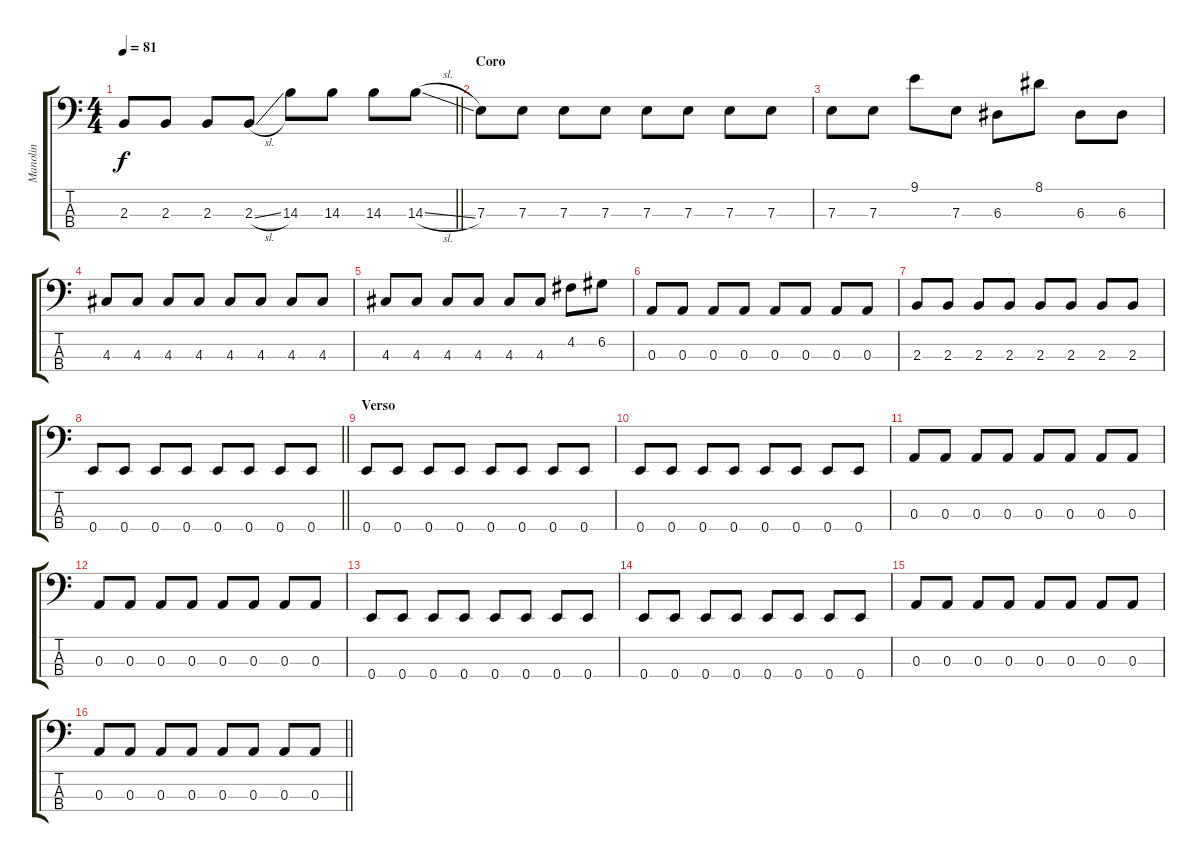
\track ("Manolin" "Manolin") {instrument electricbassfinger}
\staff {score tabs}
\tuning (G2 D2 A1 E1) {hide}
\ts (4 4)
\tempo 81
\clef f4
\barLineRight lightlight
\ks c
2.3.8{dy f} 2.3.8 2.3.8 2.3{sl}.8 14.3.8 14.3.8 14.3.8 14.3{sl}.8 |
\section ("" "Coro")
7.3.8 7.3.8 7.3.8 7.3.8 7.3.8 7.3.8 7.3.8 7.3.8 |
7.3.8 7.3.8 9.1.8 7.3.8 6.3.8 8.1.8 6.3.8 6.3.8 |
4.3.8 4.3.8 4.3.8 4.3.8 4.3.8 4.3.8 4.3.8 4.3.8 |
4.3.8 4.3.8 4.3.8 4.3.8 4.3.8 4.3.8 4.2.8 6.2.8 |
0.3.8 0.3.8 0.3.8 0.3.8 0.3.8 0.3.8 0.3.8 0.3.8 |
2.3.8 2.3.8 2.3.8 2.3.8 2.3.8 2.3.8 2.3.8 2.3.8 |
\barLineRight lightlight
0.4.8 0.4.8 0.4.8 0.4.8 0.4.8 0.4.8 0.4.8 0.4.8 |
\section ("" "Verso")
0.4.8 0.4.8 0.4.8 0.4.8 0.4.8 0.4.8 0.4.8 0.4.8 |
0.4.8 0.4.8 0.4.8 0.4.8 0.4.8 0.4.8 0.4.8 0.4.8 |
0.3.8 0.3.8 0.3.8 0.3.8 0.3.8 0.3.8 0.3.8 0.3.8 |
0.3.8 0.3.8 0.3.8 0.3.8 0.3.8 0.3.8 0.3.8 0.3.8 |
0.4.8 0.4.8 0.4.8 0.4.8 0.4.8 0.4.8 0.4.8 0.4.8 |
0.4.8 0.4.8 0.4.8 0.4.8 0.4.8 0.4.8 0.4.8 0.4.8 |
0.3.8 0.3.8 0.3.8 0.3.8 0.3.8 0.3.8 0.3.8 0.3.8 |
\barLineRight lightlight
0.3.8 0.3.8 0.3.8 0.3.8 0.3.8 0.3.8 0.3.8 0.3.8
